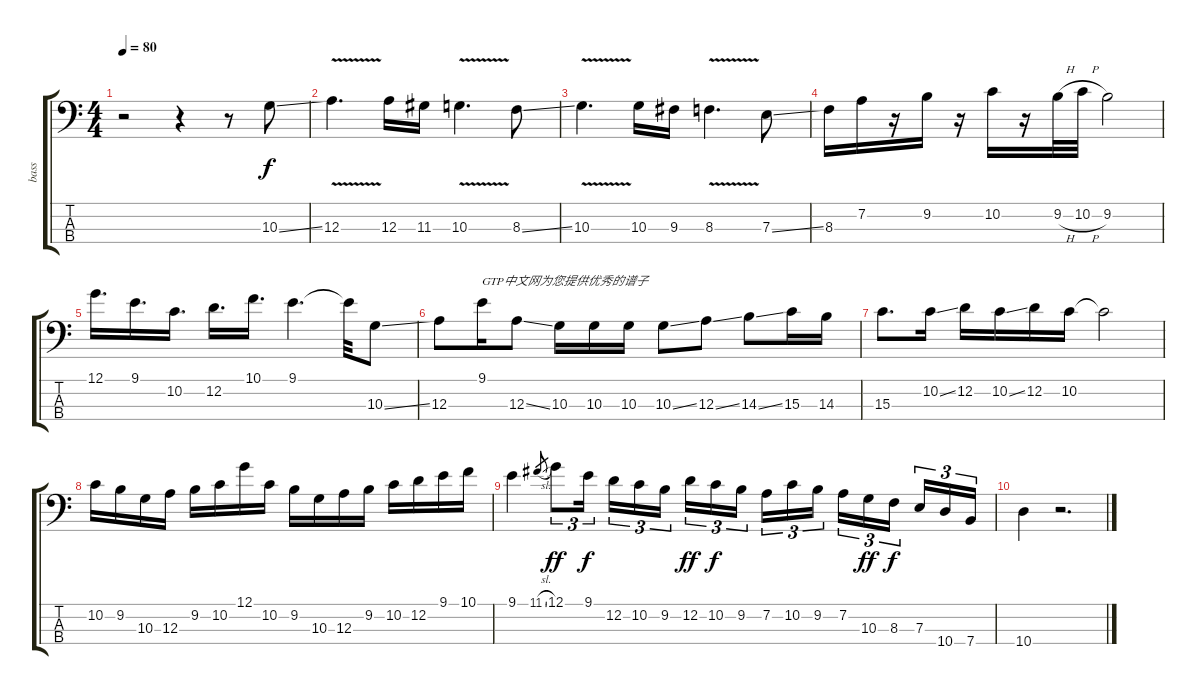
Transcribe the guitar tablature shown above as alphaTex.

\track ("bass" "bass") {instrument electricbassfinger}
\staff {score tabs}
\tuning (G2 D2 A1 E1) {hide}
\ts (4 4)
\tempo 80
\clef f4
\ks c
r.2{dy f instrument electricbassfinger} r.4 r.8 10.3{ss}.8 |
12.3{v}.4{d} 12.3.16 11.3.16 10.3{v}.4{d} 8.3{ss}.8 |
10.3{v}.4{d} 10.3.16 9.3.16 8.3{v}.4{d} 7.3{ss}.8 |
8.3.16 7.2.16 r.16 9.2.16 r.16 10.2.16 r.16 9.2{h}.32 10.2{h}.32 9.2.2 |
12.1.16{d} 9.1.16{d} 10.2.16{d} 12.2.16{d} 10.1.16{d} 9.1.4{d} 9.1{t}.32 10.3{ss}.8 |
12.3.8 9.1.16{txt "GTP中文网为您提供优秀的谱子"} 12.3{ss}.8 10.3.16 10.3.16 10.3.16 10.3{ss}.8 12.3{ss}.8 14.3{ss}.8 15.3.16 14.3.16 |
15.3.8{d} 10.2{ss}.16 12.2.16 10.2{ss}.16 12.2.16 10.2.16 10.2{t}.2 |
10.2.16 9.2.16 10.3.16 12.3.16 9.2.16 10.2.16 12.1.16 10.2.16 9.2.16 10.3.16 12.3.16 9.2.16 10.2.16 12.2.16 9.1.16 10.1.16 |
9.1.4 11.1{sl}.8{gr} 12.1.8{tu (3 2) dy ff} 9.1.16{tu (3 2) dy f beam splitsecondary} 12.2.16{tu (3 2)} 10.2.16{tu (3 2)} 9.2.16{tu (3 2)} 12.2.16{tu (3 2) dy ff} 10.2.16{tu (3 2) dy f} 9.2.16{tu (3 2) beam splitsecondary} 7.2.16{tu (3 2)} 10.2.16{tu (3 2)} 9.2.16{tu (3 2)} 7.2.16{tu (3 2)} 10.3.16{tu (3 2) dy ff} 8.3.16{tu (3 2) dy f beam splitsecondary} 7.3.16{tu (3 2)} 10.4.16{tu (3 2)} 7.4.16{tu (3 2)} |
10.4.4 r.2{d}
